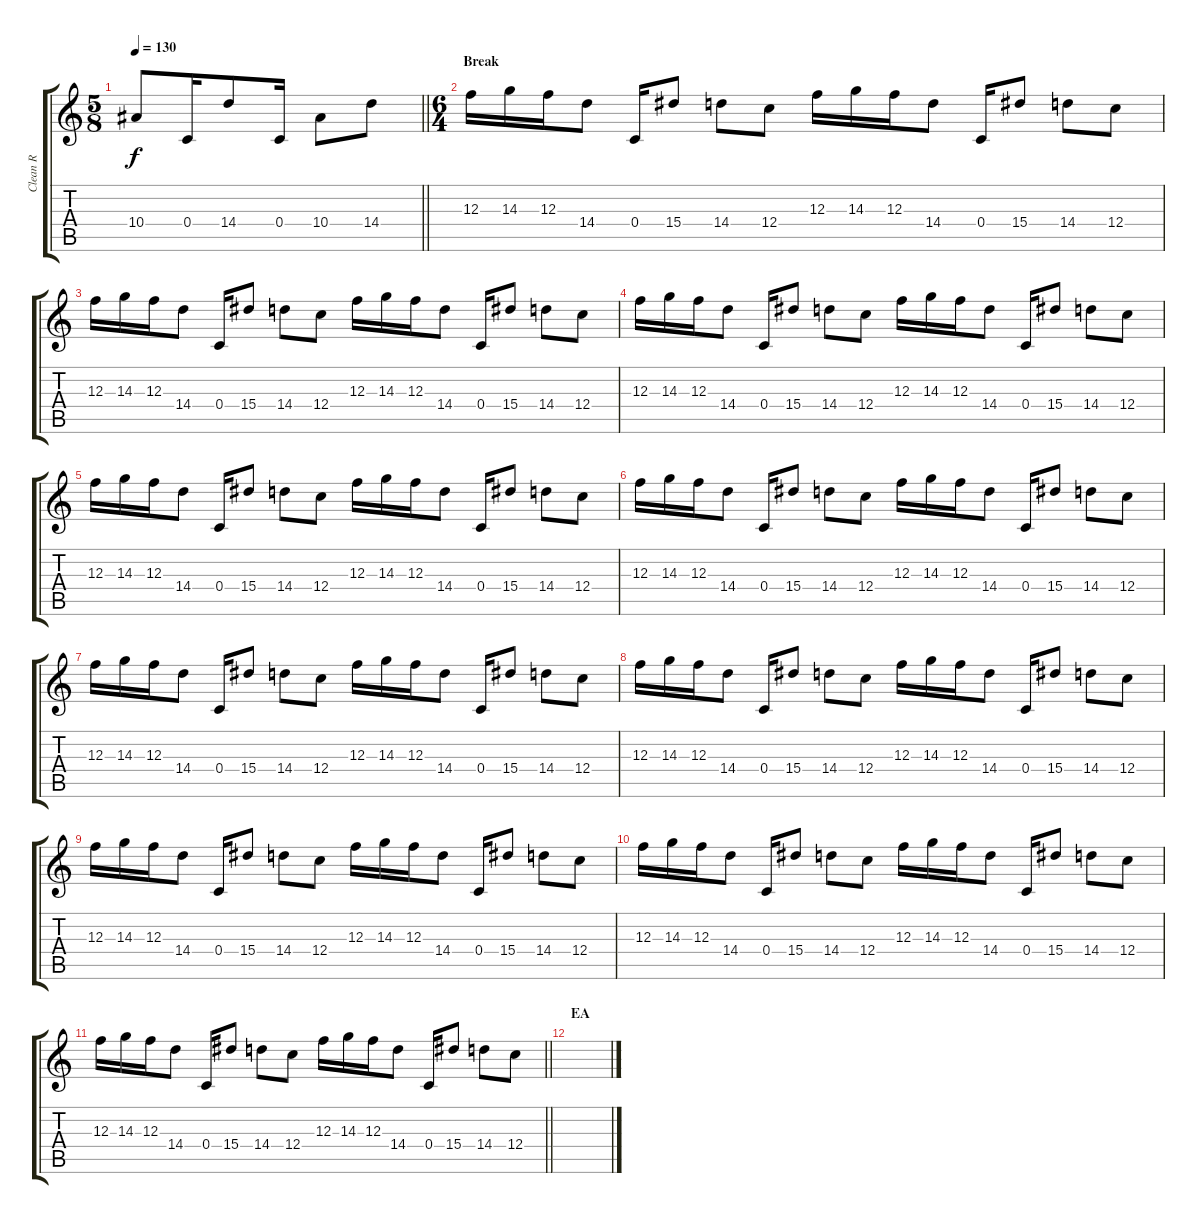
\track ("Clean R" "Clean R") {instrument electricguitarjazz}
\staff {score tabs}
\tuning (D4 A3 F3 C3 G2 C2) {hide}
\ts (5 8)
\tempo 130
\clef g2
\barLineRight lightlight
\ks c
10.4.8{dy f} 0.4.16 14.4.8 0.4.16 10.4.8 14.4.8 |
\ts (6 4)
\section ("" "Break")
12.3.16 14.3.16 12.3.16 14.4.8 0.4.16 15.4.8 14.4.8 12.4.8 12.3.16 14.3.16 12.3.16 14.4.8 0.4.16 15.4.8 14.4.8 12.4.8 |
12.3.16 14.3.16 12.3.16 14.4.8 0.4.16 15.4.8 14.4.8 12.4.8 12.3.16 14.3.16 12.3.16 14.4.8 0.4.16 15.4.8 14.4.8 12.4.8 |
12.3.16 14.3.16 12.3.16 14.4.8 0.4.16 15.4.8 14.4.8 12.4.8 12.3.16 14.3.16 12.3.16 14.4.8 0.4.16 15.4.8 14.4.8 12.4.8 |
12.3.16 14.3.16 12.3.16 14.4.8 0.4.16 15.4.8 14.4.8 12.4.8 12.3.16 14.3.16 12.3.16 14.4.8 0.4.16 15.4.8 14.4.8 12.4.8 |
12.3.16 14.3.16 12.3.16 14.4.8 0.4.16 15.4.8 14.4.8 12.4.8 12.3.16 14.3.16 12.3.16 14.4.8 0.4.16 15.4.8 14.4.8 12.4.8 |
12.3.16 14.3.16 12.3.16 14.4.8 0.4.16 15.4.8 14.4.8 12.4.8 12.3.16 14.3.16 12.3.16 14.4.8 0.4.16 15.4.8 14.4.8 12.4.8 |
12.3.16 14.3.16 12.3.16 14.4.8 0.4.16 15.4.8 14.4.8 12.4.8 12.3.16 14.3.16 12.3.16 14.4.8 0.4.16 15.4.8 14.4.8 12.4.8 |
12.3.16 14.3.16 12.3.16 14.4.8 0.4.16 15.4.8 14.4.8 12.4.8 12.3.16 14.3.16 12.3.16 14.4.8 0.4.16 15.4.8 14.4.8 12.4.8 |
12.3.16 14.3.16 12.3.16 14.4.8 0.4.16 15.4.8 14.4.8 12.4.8 12.3.16 14.3.16 12.3.16 14.4.8 0.4.16 15.4.8 14.4.8 12.4.8 |
\barLineRight lightlight
12.3.16 14.3.16 12.3.16 14.4.8 0.4.16 15.4.8 14.4.8 12.4.8 12.3.16 14.3.16 12.3.16 14.4.8 0.4.16 15.4.8 14.4.8 12.4.8 |
\section ("" "EA")
